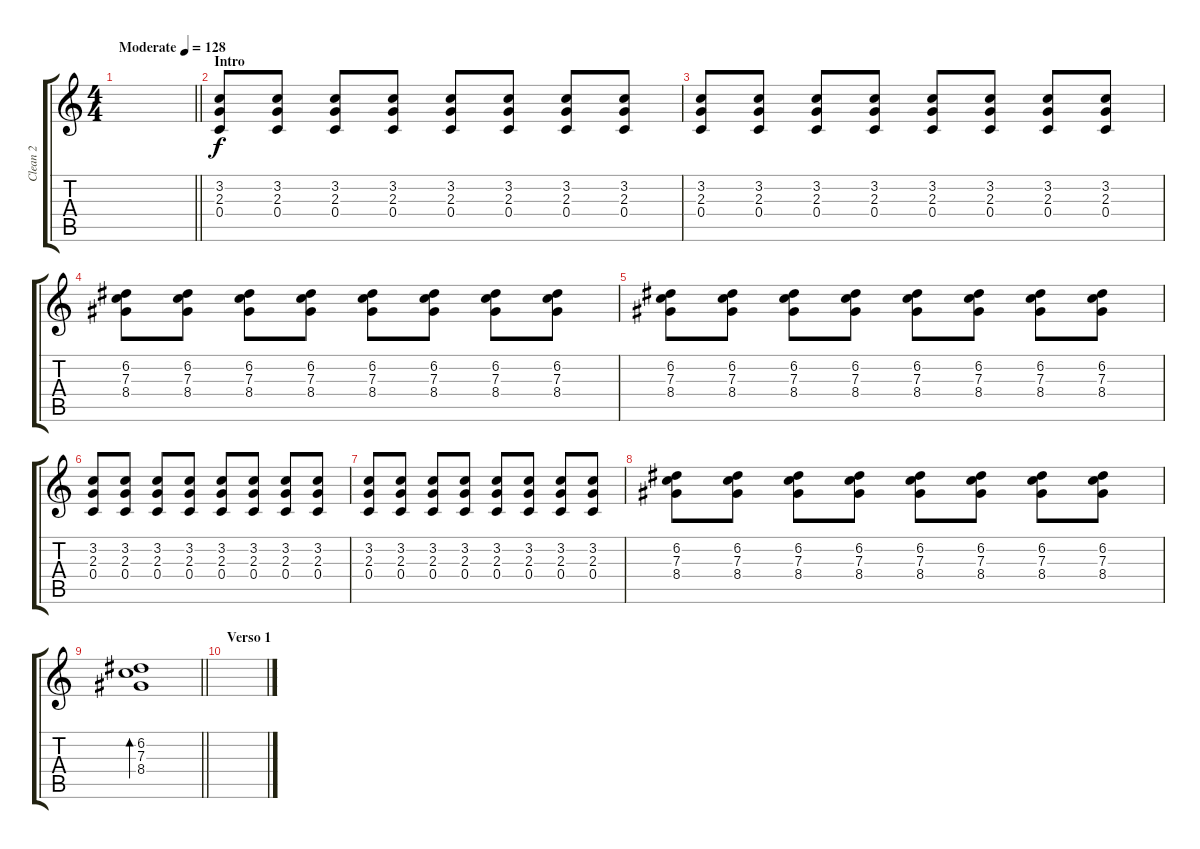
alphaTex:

\track ("Clean 2" "Clean 2") {instrument acousticguitarsteel}
\staff {score tabs}
\tuning (D4 A3 F3 C3 G2 C2) {hide}
\ts (4 4)
\tempo (128 "Moderate")
\clef g2
\barLineRight lightlight
\ks c
|
\section ("" "Intro")
(3.2 2.3 0.4).8 (3.2 2.3 0.4).8 (3.2 2.3 0.4).8 (3.2 2.3 0.4).8 (3.2 2.3 0.4).8 (3.2 2.3 0.4).8 (3.2 2.3 0.4).8 (3.2 2.3 0.4).8 |
(3.2 2.3 0.4).8 (3.2 2.3 0.4).8 (3.2 2.3 0.4).8 (3.2 2.3 0.4).8 (3.2 2.3 0.4).8 (3.2 2.3 0.4).8 (3.2 2.3 0.4).8 (3.2 2.3 0.4).8 |
(6.2 7.3 8.4).8 (6.2 7.3 8.4).8 (6.2 7.3 8.4).8 (6.2 7.3 8.4).8 (6.2 7.3 8.4).8 (6.2 7.3 8.4).8 (6.2 7.3 8.4).8 (6.2 7.3 8.4).8 |
(6.2 7.3 8.4).8 (6.2 7.3 8.4).8 (6.2 7.3 8.4).8 (6.2 7.3 8.4).8 (6.2 7.3 8.4).8 (6.2 7.3 8.4).8 (6.2 7.3 8.4).8 (6.2 7.3 8.4).8 |
(3.2 2.3 0.4).8 (3.2 2.3 0.4).8 (3.2 2.3 0.4).8 (3.2 2.3 0.4).8 (3.2 2.3 0.4).8 (3.2 2.3 0.4).8 (3.2 2.3 0.4).8 (3.2 2.3 0.4).8 |
(3.2 2.3 0.4).8 (3.2 2.3 0.4).8 (3.2 2.3 0.4).8 (3.2 2.3 0.4).8 (3.2 2.3 0.4).8 (3.2 2.3 0.4).8 (3.2 2.3 0.4).8 (3.2 2.3 0.4).8 |
(6.2 7.3 8.4).8 (6.2 7.3 8.4).8 (6.2 7.3 8.4).8 (6.2 7.3 8.4).8 (6.2 7.3 8.4).8 (6.2 7.3 8.4).8 (6.2 7.3 8.4).8 (6.2 7.3 8.4).8 |
\barLineRight lightlight
(6.2 7.3 8.4).1{bd 240} |
\section ("" "Verso 1")
